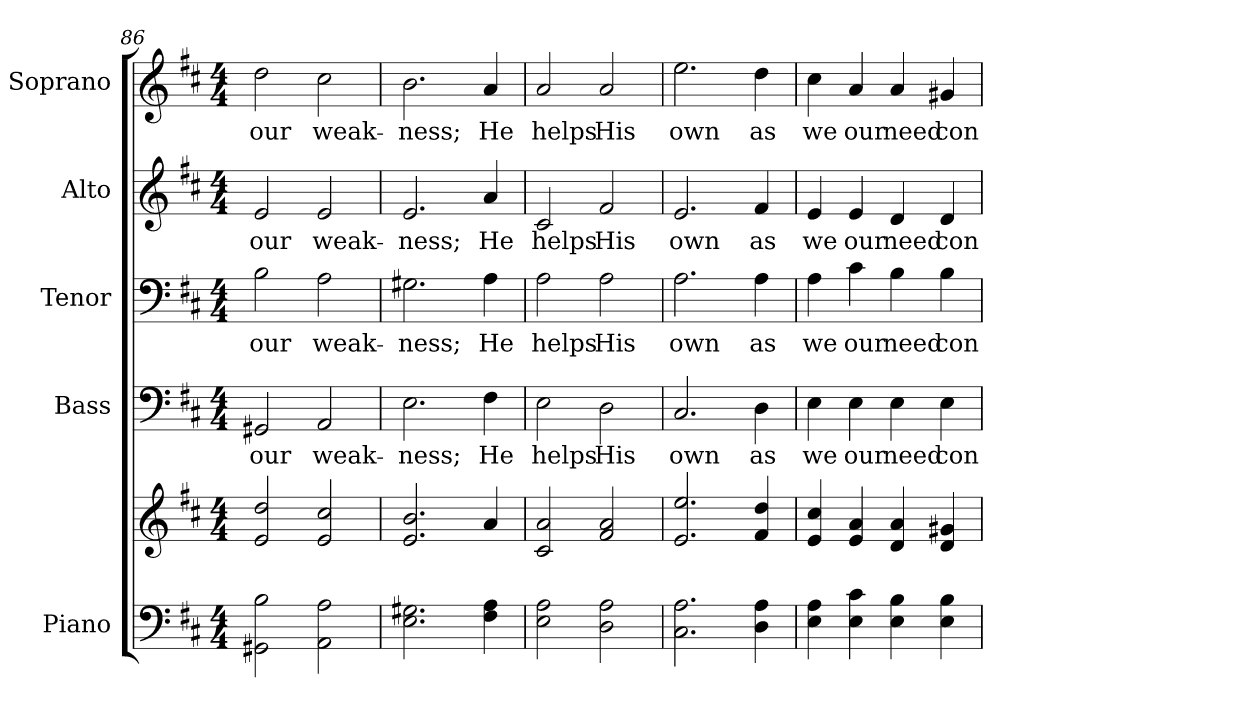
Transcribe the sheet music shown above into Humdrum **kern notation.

**kern	**kern	**kern	**text	**kern	**text	**kern	**text	**kern	**text
*part5	*part5	*part4	*part4	*part3	*part3	*part2	*part2	*part1	*part1
*staff6	*staff5	*staff4	*staff4	*staff3	*staff3	*staff2	*staff2	*staff1	*staff1
*I"Piano	*	*I"Bass	*	*I"Tenor	*	*I"Alto	*	*I"Soprano	*
*I'Pno.	*	*I'B.	*	*I'T.	*	*I'A.	*	*I'S.	*
*clefF4	*clefG2	*clefF4	*	*clefF4	*	*clefG2	*	*clefG2	*
*k[f#c#]	*k[f#c#]	*k[f#c#]	*	*k[f#c#]	*	*k[f#c#]	*	*k[f#c#]	*
*D:	*D:	*D:	*	*D:	*	*D:	*	*D:	*
*M4/4	*M4/4	*M4/4	*	*M4/4	*	*M4/4	*	*M4/4	*
=86	=86	=86	=86	=86	=86	=86	=86	=86	=86
!	!	!	!LO:LY:b:color=#000000	!	!	!	!	!	!
!	!	!	!	!	!LO:LY:b:color=#000000	!	!	!	!
!	!	!	!	!	!	!	!LO:LY:b:color=#000000	!	!
!	!	!	!	!	!	!	!	!	!LO:LY:b:color=#000000
2GG#Xi\ 2Bi	2ei/ 2ddi	2GG#Xi/	our	2Bi\	our	2ei/	our	2ddi\	our
!	!	!	!LO:LY:b:color=#000000	!	!	!	!	!	!
!	!	!	!	!	!LO:LY:b:color=#000000	!	!	!	!
!	!	!	!	!	!	!	!LO:LY:b:color=#000000	!	!
!	!	!	!	!	!	!	!	!	!LO:LY:b:color=#000000
2AAi\ 2Ai	2ei/ 2cc#i	2AAi/	weak-	2Ai\	weak-	2ei/	weak-	2cc#i\	weak-
=87	=87	=87	=87	=87	=87	=87	=87	=87	=87
!	!	!	!LO:LY:b:color=#000000	!	!	!	!	!	!
!	!	!	!	!	!LO:LY:b:color=#000000	!	!	!	!
!	!	!	!	!	!	!	!LO:LY:b:color=#000000	!	!
!	!	!	!	!	!	!	!	!	!LO:LY:b:color=#000000
2.Ei\ 2.G#Xi	2.ei/ 2.bi	2.Ei\	-ness;	2.G#Xi\	-ness;	2.ei/	-ness;	2.bi\	-ness;
!	!	!	!LO:LY:b:color=#000000	!	!	!	!	!	!
!	!	!	!	!	!LO:LY:b:color=#000000	!	!	!	!
!	!	!	!	!	!	!	!LO:LY:b:color=#000000	!	!
!	!	!	!	!	!	!	!	!	!LO:LY:b:color=#000000
4F#i\ 4Ai	4ai/	4F#i\	He	4Ai\	He	4ai/	He	4ai/	He
!!LO:PB:g=z
=88	=88	=88	=88	=88	=88	=88	=88	=88	=88
!	!	!	!LO:LY:b:color=#000000	!	!	!	!	!	!
!	!	!	!	!	!LO:LY:b:color=#000000	!	!	!	!
!	!	!	!	!	!	!	!LO:LY:b:color=#000000	!	!
!	!	!	!	!	!	!	!	!	!LO:LY:b:color=#000000
2Ei\ 2Ai	2c#i/ 2ai	2Ei\	helps	2Ai\	helps	2c#i/	helps	2ai/	helps
!	!	!	!LO:LY:b:color=#000000	!	!	!	!	!	!
!	!	!	!	!	!LO:LY:b:color=#000000	!	!	!	!
!	!	!	!	!	!	!	!LO:LY:b:color=#000000	!	!
!	!	!	!	!	!	!	!	!	!LO:LY:b:color=#000000
2Di\ 2Ai	2f#i/ 2ai	2Di\	His	2Ai\	His	2f#i/	His	2ai/	His
=89	=89	=89	=89	=89	=89	=89	=89	=89	=89
!	!	!	!LO:LY:b:color=#000000	!	!	!	!	!	!
!	!	!	!	!	!LO:LY:b:color=#000000	!	!	!	!
!	!	!	!	!	!	!	!LO:LY:b:color=#000000	!	!
!	!	!	!	!	!	!	!	!	!LO:LY:b:color=#000000
2.C#i\ 2.Ai	2.ei/ 2.eei	2.C#i/	own	2.Ai\	own	2.ei/	own	2.eei\	own
!	!	!	!LO:LY:b:color=#000000	!	!	!	!	!	!
!	!	!	!	!	!LO:LY:b:color=#000000	!	!	!	!
!	!	!	!	!	!	!	!LO:LY:b:color=#000000	!	!
!	!	!	!	!	!	!	!	!	!LO:LY:b:color=#000000
4Di\ 4Ai	4f#i/ 4ddi	4Di\	as	4Ai\	as	4f#i/	as	4ddi\	as
=90	=90	=90	=90	=90	=90	=90	=90	=90	=90
!	!	!	!LO:LY:b:color=#000000	!	!	!	!	!	!
!	!	!	!	!	!LO:LY:b:color=#000000	!	!	!	!
!	!	!	!	!	!	!	!LO:LY:b:color=#000000	!	!
!	!	!	!	!	!	!	!	!	!LO:LY:b:color=#000000
4Ei\ 4Ai	4ei/ 4cc#i	4Ei\	we	4Ai\	we	4ei/	we	4cc#i\	we
!	!	!	!LO:LY:b:color=#000000	!	!	!	!	!	!
!	!	!	!	!	!LO:LY:b:color=#000000	!	!	!	!
!	!	!	!	!	!	!	!LO:LY:b:color=#000000	!	!
!	!	!	!	!	!	!	!	!	!LO:LY:b:color=#000000
4Ei\ 4c#i	4ei/ 4ai	4Ei\	our	4c#i\	our	4ei/	our	4ai/	our
!	!	!	!LO:LY:b:color=#000000	!	!	!	!	!	!
!	!	!	!	!	!LO:LY:b:color=#000000	!	!	!	!
!	!	!	!	!	!	!	!LO:LY:b:color=#000000	!	!
!	!	!	!	!	!	!	!	!	!LO:LY:b:color=#000000
4Ei\ 4Bi	4di/ 4ai	4Ei\	need	4Bi\	need	4di/	need	4ai/	need
!	!	!	!LO:LY:b:color=#000000	!	!	!	!	!	!
!	!	!	!	!	!LO:LY:b:color=#000000	!	!	!	!
!	!	!	!	!	!	!	!LO:LY:b:color=#000000	!	!
!	!	!	!	!	!	!	!	!	!LO:LY:b:color=#000000
4Ei\ 4Bi	4di/ 4g#Xi	4Ei\	con-	4Bi\	con-	4di/	con-	4g#Xi/	con-
=	=	=	=	=	=	=	=	=	=
*-	*-	*-	*-	*-	*-	*-	*-	*-	*-
